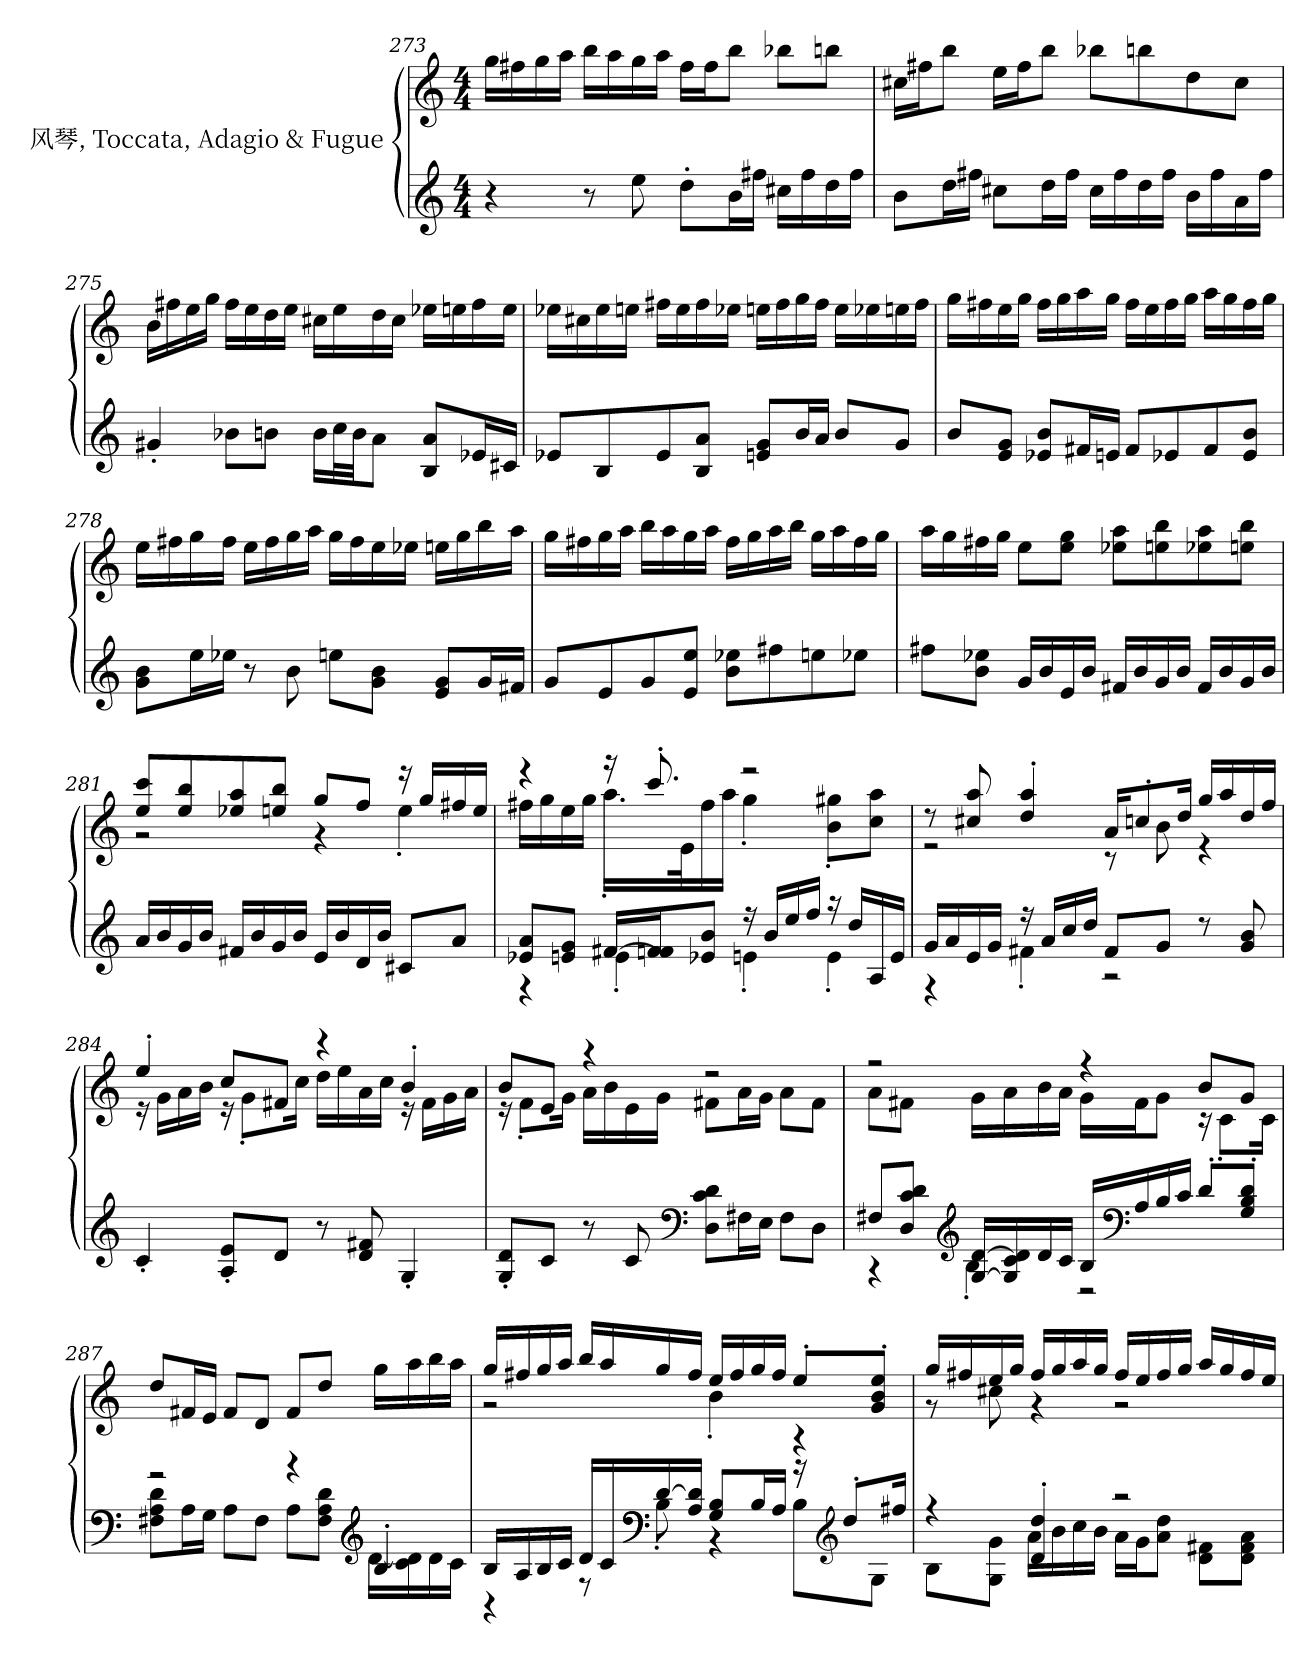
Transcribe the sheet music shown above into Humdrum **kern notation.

**kern	**kern
*part1	*part1
*staff2	*staff1
*I"风琴, Toccata, Adagio &amp; Fugue	*
*clefG2	*clefG2
*k[]	*k[]
*M4/4	*M4/4
=273	=273
4r	16gg\LL
.	16ff#X\
.	16gg\
.	16aa\JJ
8r	16bb\LL
.	16aa\
8ee\	16gg\
.	16aa\JJ
8dd'\L	16ff#\LL
.	16ff#\J
16b\L	8bb\J
16ff#X\JJ	.
16cc#X\LL	8bb-X\L
16ff#\	.
16dd\	8bbn\J
16ff#\JJ	.
!!LO:LB:g=z
=274	=274
8b\L	16cc#X\LL
.	16ff#X\J
16dd\L	8bb\J
16ff#X\JJ	.
8cc#X\L	16ee\LL
.	16ff#\J
16dd\L	8bb\J
16ff#\JJ	.
16cc#\LL	8bb-X\L
16ff#\	.
16dd\	8bbn\
16ff#\JJ	.
16b\LL	8dd\
16ff#\	.
16a\	8cc#\J
16ff#\JJ	.
=275	=275
4g#X'/	16b\LL
.	16ff#X\
.	16ee\
.	16gg\JJ
8b-X\L	16ff#\LL
.	16ee\
8bn\J	16dd\
.	16ee\JJ
16b\LL	16cc#X\LL
32cc\L	16ee\
32b\JJ	.
8a\J	16dd\
.	16cc#\JJ
8B/ 8a/L	16ee-X\LL
.	16een\
16e-X/L	16ff#\
16c#X/JJ	16ee\JJ
!!LO:LB:g=z
=276	=276
8e-X/L	16ee-X\LL
.	16cc#X\
8B/	16ee-\
.	16een\JJ
8e-/	16ff#X\LL
.	16ee\
8B/ 8a/J	16ff#\
.	16ee-X\JJ
8en/ 8g/L	16een\LL
.	16ff#\
16b/L	16gg\
16a/JJ	16ff#\JJ
8b/L	16ee\LL
.	16ee-X\
8g/J	16een\
.	16ff#\JJ
=277	=277
8b/L	16gg\LL
.	16ff#X\
8e/ 8g/J	16ee\
.	16gg\JJ
8e-X/ 8b/L	16ff#\LL
.	16gg\
16f#X/L	16aa\
16en/JJ	16gg\JJ
8f#/L	16ff#\LL
.	16ee\
8e-X/	16ff#\
.	16gg\JJ
8f#/	16aa\LL
.	16gg\
8e-/ 8b/J	16ff#\
.	16gg\JJ
!!LO:LB:g=z
=278	=278
8g\ 8b\L	16ee\LL
.	16ff#X\
16ee\L	16gg\
16ee-X\JJ	16ff#\JJ
8r	16ee\LL
.	16ff#\
8b\	16gg\
.	16aa\JJ
8een\L	16gg\LL
.	16ff#\
8g\ 8b\J	16ee\
.	16ee-X\JJ
8e/ 8g/L	16een\LL
.	16gg\
16g/L	16bb\
16f#X/JJ	16aa\JJ
=279	=279
8g/L	16gg\LL
.	16ff#X\
8e/	16gg\
.	16aa\JJ
8g/	16bb\LL
.	16aa\
8e/ 8ee/J	16gg\
.	16aa\JJ
8b\ 8ee-X\L	16ff#\LL
.	16gg\
8ff#X\	16aa\
.	16bb\JJ
8een\	16gg\LL
.	16aa\
8ee-X\J	16ff#\
.	16gg\JJ
!!LO:PB:g=z
=280	=280
8ff#X\L	16aa\LL
.	16gg\
8b\ 8ee-X\J	16ff#X\
.	16gg\JJ
16g/LL	8ee\L
16b/	.
16e/	8ee\ 8gg\J
16b/JJ	.
16f#X/LL	8ee-X\ 8aa\L
16b/	.
16g/	8een\ 8bb\
16b/JJ	.
16f#/LL	8ee-X\ 8aa\
16b/	.
16g/	8een\ 8bb\J
16b/JJ	.
=281	=281
*	*^
16a/LL	8ee/ 8ccc/L	2r
16b/	.	.
16g/	8ee/ 8bb/	.
16b/JJ	.	.
16f#X/LL	8ee-X/ 8aa/	.
16b/	.	.
16g/	8een/ 8bb/J	.
16b/JJ	.	.
16e/LL	8gg/L	4r
16b/	.	.
16d/	8ff/J	.
16b/JJ	.	.
8c#X/L	16r	4ee'\
.	16gg/LL	.
8a/J	16ff#X/	.
.	16ee/JJ	.
!!LO:LB:g=z	!!
=282	=282	=282
*^	*	*
8e-X/ 8a/L	4r	4r	16ff#X\LL
.	.	.	16gg\
8en/ 8g/J	.	.	16ee\
.	.	.	16gg\JJ
[16f#X/LL	4e'\	16r	16.aa'\LL
16fn/ 16f#/]J	.	8.ccc'/	.
.	.	.	32e\K
8e-X/ 8b/J	.	.	16ff#\
.	.	.	16aa\JJ
16r	4en'\	2r	4gg'\
16b/LL	.	.	.
16ee/	.	.	.
16ff/JJ	.	.	.
16r	4e'\	.	8b\' 8gg#X\'L
16dd/LL	.	.	.
16A/	.	.	8cc\ 8aa\J
16e/JJ	.	.	.
=283	=283	=283	=283
16g/LL	4r	8r	2r
16a/	.	.	.
16e/	.	8cc#X/ 8aa/	.
16g/JJ	.	.	.
16r	4f#X'\	4dd/' 4aa/'	.
16a/LL	.	.	.
16cc/	.	.	.
16dd/JJ	.	.	.
8f#/L	2r	16a/KL	8r
.	.	8ccn'/	.
8g/J	.	.	8b\
.	.	16dd/Jk	.
8r	.	16gg/LL	4r
.	.	16aa/	.
8g/ 8b/	.	16dd/	.
.	.	16ff/JJ	.
*v	*v	*	*
!!LO:LB:g=z	!!
=284	=284	=284
4c'/	4ee'/	16r
.	.	16g\LL
.	.	16a\
.	.	16b\JJ
8A/' 8e/'L	8cc/L	16r
.	.	8g'\L
8d/J	8f#X/J	.
.	.	16cc\Jk
8r	4r	16dd\LL
.	.	16ee\
8d/ 8f#X/	.	16a\
.	.	16cc\JJ
4G'/	4b'/	16r
.	.	16f#\LL
.	.	16g\
.	.	16a\JJ
=285	=285	=285
8G/' 8d/'L	8b/L	16r
.	.	8f'\L
8c/J	8e/J	.
.	.	16g\Jk
8r	4r	16a\LL
.	.	16b\
8c/	.	16e\
.	.	16g\JJ
*clefF4	*	*
8D\ 8c\ 8d\L	2r	8f#X\L
16F#X\L	.	16a\L
16E\JJ	.	16g\JJ
8F#\L	.	8a\L
8D\J	.	8f#\J
!!LO:LB:g=z	!!
=286	=286	=286
*^	*	*
8F#X/L	4r	2r	8a\L
8D/ 8c/ 8d/J	.	.	8f#X\J
*clefG2	*	*	*
[16G/ [16d/LL	4B'\	.	16g\LL
16G/] 16c/ 16d/]	.	.	16a\
16d/	.	.	16b\
16c/JJ	.	.	16a\JJ
16B/LL	2r	4r	16g\LL
*clefF4	*	*	*
16A/	.	.	16f#\J
16B/	.	.	8g\J
16c/JJ	.	.	.
8d'/L	.	8b/L	16r
.	.	.	8c'\L
8G/' 8B/' 8d/'J	.	8g/J	.
.	.	.	16c\Jk
*	*	*v	*v
=287	=287	=287
2r	8F#X\ 8A\ 8d\L	8dd/L
.	16A\L	16f#X/L
.	16G\JJ	16e/JJ
.	8A\L	8f#/L
.	8F#\J	8d/J
4r	8A\L	8f#/L
.	8F#\ 8A\ 8d\J	8dd/J
*clefG2	*	*
4B'/	[16d\LL	16gg\LL
.	16c\ 16d\]	16aa\
.	16d\	16bb\
.	16c\JJ	16aa\JJ
!!LO:LB:g=z
=288	=288	=288
*	*	*^
16B/LL	4r	16gg/LL	2r
16A/	.	16ff#X/	.
16B/	.	16gg/	.
16c/JJ	.	16aa/JJ	.
16d/LL	8r	16bb/LL	.
16c/	.	16aa/	.
*clefF4	*	*	*
[16d/	8B'\	16gg/	.
16A/ 16d/]JJ	.	16ff#/JJ	.
8G/ 8B/L	4r	16ee/LL	4b'\
.	.	16ff#/	.
16B/L	.	16gg/	.
16A/JJ	.	16ff#/JJ	.
16r	8B\L	8ee'/L	4r
*clefG2	*	*	*
8dd'/L	.	.	.
.	8G\J	8g/' 8b/' 8ee/'J	.
16ff#X/Jk	.	.	.
=289	=289	=289	=289
4r	8B\L	16gg/LL	8r
.	.	16ff#X/	.
.	8G\ 8g\J	16ee/	8cc#X\
.	.	16gg/JJ	.
4d/' 4dd/'	16a\LL	16ff#/LL	4r
.	16b\	16gg/	.
.	16cc\	16aa/	.
.	16b\JJ	16gg/JJ	.
2r	16a\LL	16ff#/LL	2r
.	16g\J	16ee/	.
.	8a\ 8dd\J	16ff#/	.
.	.	16gg/JJ	.
.	8d\ 8f#X\L	16aa/LL	.
.	.	16gg/	.
.	8d\ 8f#\ 8a\J	16ff#/	.
.	.	16ee/JJ	.
*v	*v	*	*
*	*v	*v
=	=
*-	*-
